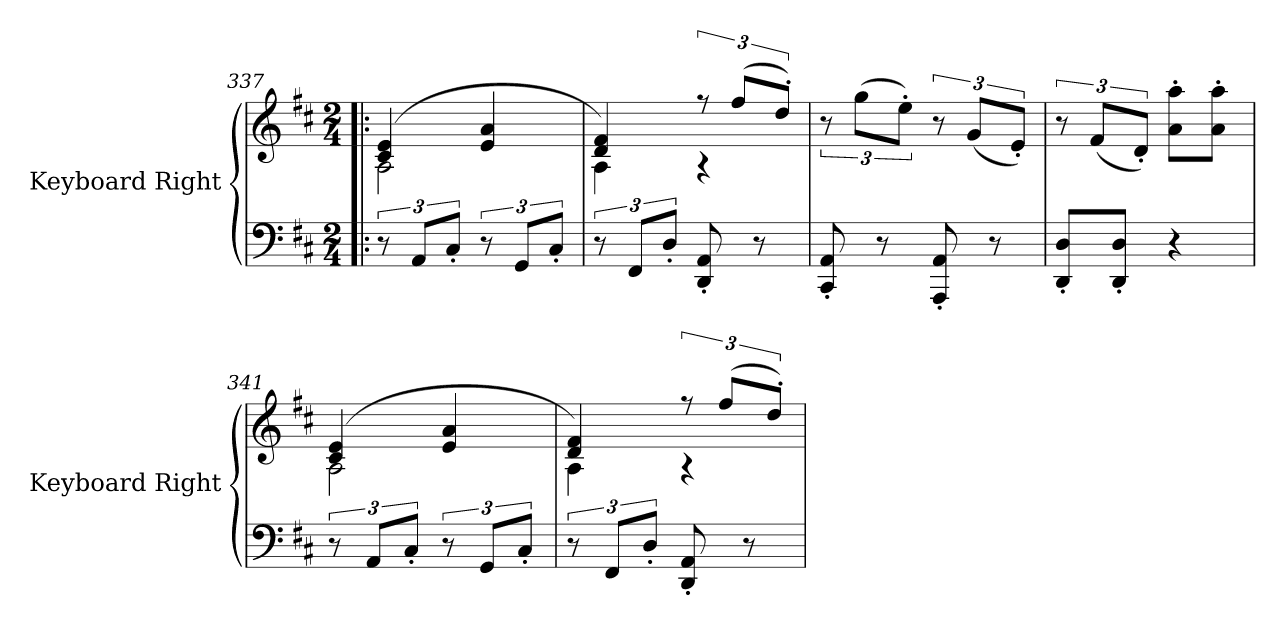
**kern	**kern
*part1	*part1
*staff2	*staff1
*I"Keyboard Right	*
*I'Keyboard Right	*
*clefF4	*clefG2
*k[f#c#]	*k[f#c#]
*D:	*D:
*M2/4	*M2/4
=337!|:	=337!|:
*	*^
12r	(<4c#/ 4e/	2A\
12AA/L	.	.
12C#'/J	.	.
12r	4e/ 4a/	.
12GG/L	.	.
12C#'/J	.	.
=338	=338	=338
12r	4d/ 4f#/)	4A\
12FF#/L	.	.
12D'/J	.	.
8DD/' 8AA/'	12r	4r
.	(>12ff#/L	.
8r	.	.
.	12dd'/J)	.
*	*v	*v
=339	=339
8CC#/' 8AA/'	12r
.	(>12gg\L
8r	.
.	12ee'\J)
8AAA/' 8AA/'	12r
.	(<12g/L
8r	.
.	12e'/J)
=340	=340
8DD/' 8D/'L	12r
.	(<12f#/L
8DD/' 8D/'J	.
.	12d'/J)
4r	8a\' 8aa\'L
.	8a\' 8aa\'J
=341	=341
*	*^
12r	(<4c#/ 4e/	2A\
12AA/L	.	.
12C#'/J	.	.
12r	4e/ 4a/	.
12GG/L	.	.
12C#'/J	.	.
!!LO:LB:g=z	!!
=342	=342	=342
12r	4d/ 4f#/)	4A\
12FF#/L	.	.
12D'/J	.	.
8DD/' 8AA/'	12r	4r
.	(>12ff#/L	.
8r	.	.
.	12dd'/J)	.
*	*v	*v
=	=
*-	*-
